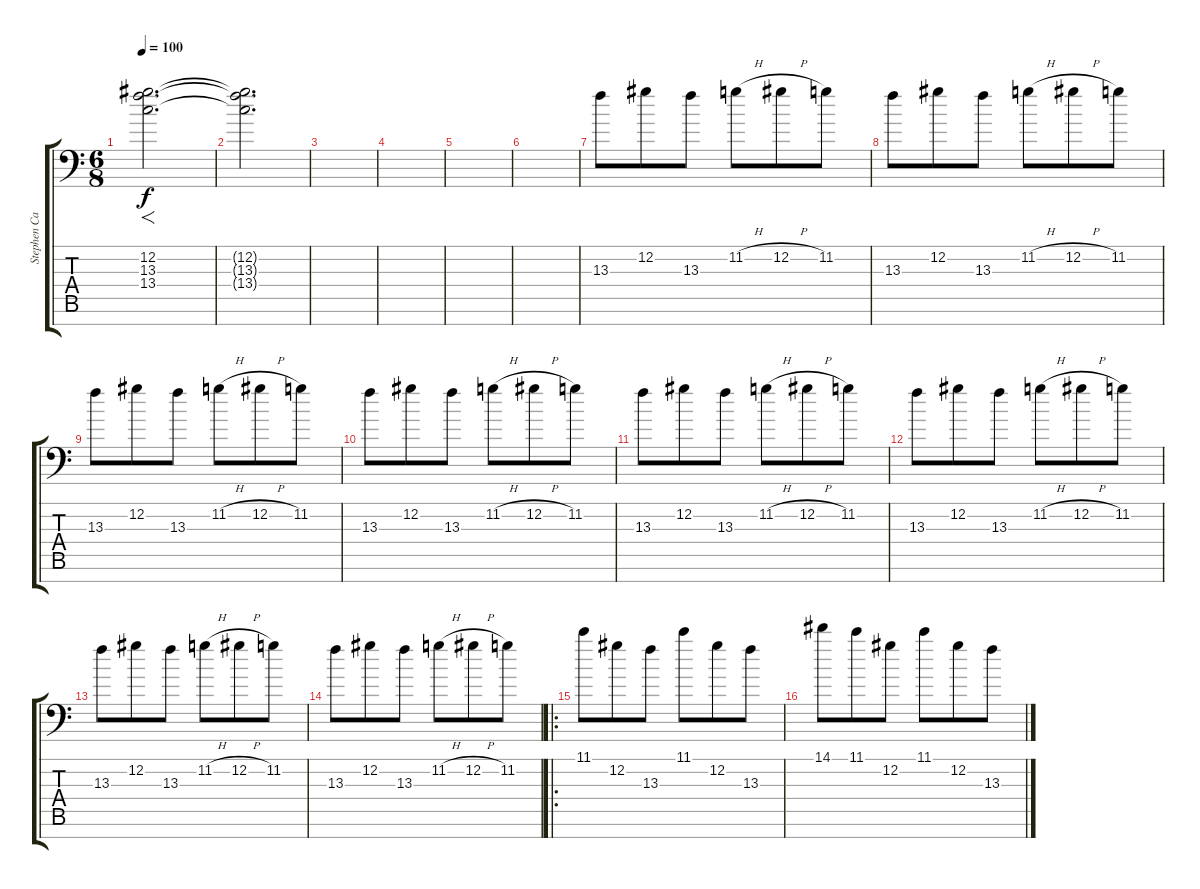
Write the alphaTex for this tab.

\track ("Stephen Carpenter" "Stephen Ca") {instrument distortionguitar}
\staff {score tabs}
\tuning (Db4 Ab3 E3 B2 Gb2 Db2 Gb1) {hide}
\ts (6 8)
\tempo 100
\clef f4
\ks c
(12.2 13.3 13.4).2{f d dy f} |
(12.2{t} 13.3{t} 13.4{t}).2{d} |
|
|
|
|
13.3.8 12.2.8 13.3.8 11.2{h}.8 12.2{h}.8 11.2.8 |
13.3.8 12.2.8 13.3.8 11.2{h}.8 12.2{h}.8 11.2.8 |
13.3.8 12.2.8 13.3.8 11.2{h}.8 12.2{h}.8 11.2.8 |
13.3.8 12.2.8 13.3.8 11.2{h}.8 12.2{h}.8 11.2.8 |
13.3.8 12.2.8 13.3.8 11.2{h}.8 12.2{h}.8 11.2.8 |
13.3.8 12.2.8 13.3.8 11.2{h}.8 12.2{h}.8 11.2.8 |
13.3.8 12.2.8 13.3.8 11.2{h}.8 12.2{h}.8 11.2.8 |
13.3.8 12.2.8 13.3.8 11.2{h}.8 12.2{h}.8 11.2.8 |
\ro
11.1.8{instrument electricguitarjazz} 12.2.8 13.3.8 11.1.8 12.2.8 13.3.8 |
14.1.8 11.1.8 12.2.8 11.1.8 12.2.8 13.3.8
